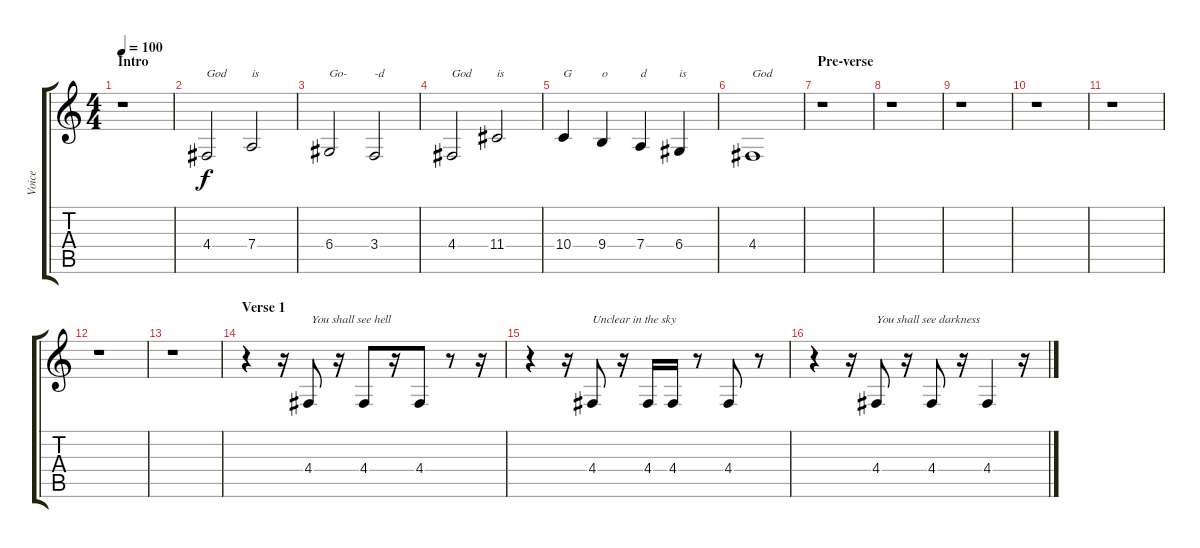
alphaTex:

\track ("Voice" "Voice") {instrument trumpet}
\staff {score tabs}
\tuning (E4 B3 G3 D3 A2 E2) {hide}
\ts (4 4)
\section ("" "Intro")
\tempo 100
\clef g2
\ks c
r.1{dy f instrument trumpet} |
4.4.2{txt "God"} 7.4.2{txt "is"} |
6.4.2{txt "Go-"} 3.4.2{txt "-d"} |
4.4.2{txt "God"} 11.4.2{txt "is"} |
10.4.4{txt "G"} 9.4.4{txt "o"} 7.4.4{txt "d"} 6.4.4{txt "is "} |
4.4.1{txt "God"} |
\section ("" "Pre-verse")
r.1 |
r.1 |
r.1 |
r.1 |
r.1 |
r.1 |
r.1 |
\section ("" "Verse 1")
r.4 r.16 4.4.8{txt " You shall see hell"} r.16 4.4.8 r.16 4.4.8 r.8 r.16 |
r.4 r.16 4.4.8{txt "Unclear in the sky"} r.16 4.4.16 4.4.16 r.8 4.4.8 r.8 |
r.4 r.16 4.4.8{txt "You shall see darkness"} r.16 4.4.8 r.16 4.4.4 r.16
